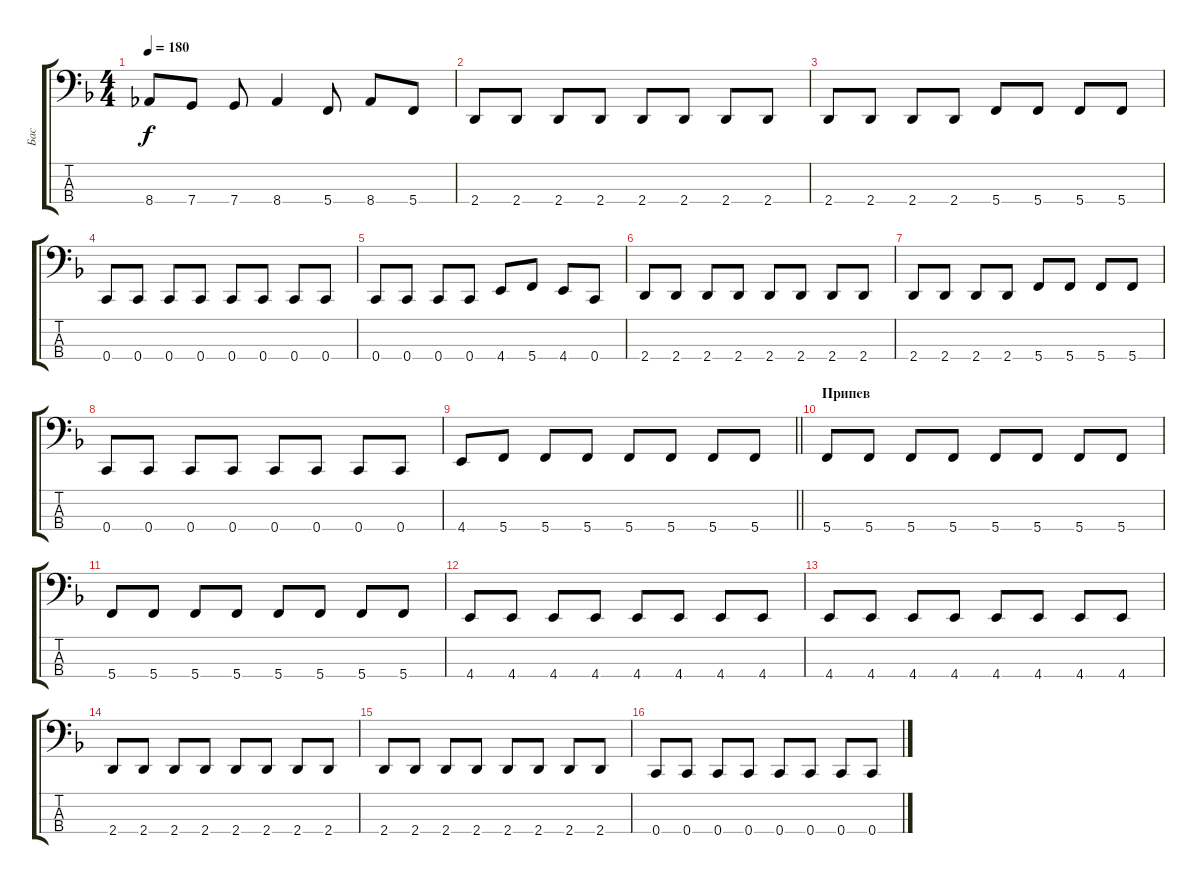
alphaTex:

\track ("Бас" "Бас") {instrument electricbasspick}
\staff {score tabs}
\tuning (F2 C2 G1 C1) {hide}
\ts (4 4)
\tempo 180
\clef f4
\ks dminor
8.4.8{dy f} 7.4.8 7.4.8 8.4.4 5.4.8 8.4.8 5.4.8 |
2.4.8 2.4.8 2.4.8 2.4.8 2.4.8 2.4.8 2.4.8 2.4.8 |
2.4.8 2.4.8 2.4.8 2.4.8 5.4.8 5.4.8 5.4.8 5.4.8 |
0.4.8 0.4.8 0.4.8 0.4.8 0.4.8 0.4.8 0.4.8 0.4.8 |
0.4.8 0.4.8 0.4.8 0.4.8 4.4.8 5.4.8 4.4.8 0.4.8 |
2.4.8 2.4.8 2.4.8 2.4.8 2.4.8 2.4.8 2.4.8 2.4.8 |
2.4.8 2.4.8 2.4.8 2.4.8 5.4.8 5.4.8 5.4.8 5.4.8 |
0.4.8 0.4.8 0.4.8 0.4.8 0.4.8 0.4.8 0.4.8 0.4.8 |
\barLineRight lightlight
4.4.8 5.4.8 5.4.8 5.4.8 5.4.8 5.4.8 5.4.8 5.4.8 |
\section ("" "Припев")
5.4.8 5.4.8 5.4.8 5.4.8 5.4.8 5.4.8 5.4.8 5.4.8 |
5.4.8 5.4.8 5.4.8 5.4.8 5.4.8 5.4.8 5.4.8 5.4.8 |
4.4.8 4.4.8 4.4.8 4.4.8 4.4.8 4.4.8 4.4.8 4.4.8 |
4.4.8 4.4.8 4.4.8 4.4.8 4.4.8 4.4.8 4.4.8 4.4.8 |
2.4.8 2.4.8 2.4.8 2.4.8 2.4.8 2.4.8 2.4.8 2.4.8 |
2.4.8 2.4.8 2.4.8 2.4.8 2.4.8 2.4.8 2.4.8 2.4.8 |
0.4.8 0.4.8 0.4.8 0.4.8 0.4.8 0.4.8 0.4.8 0.4.8
